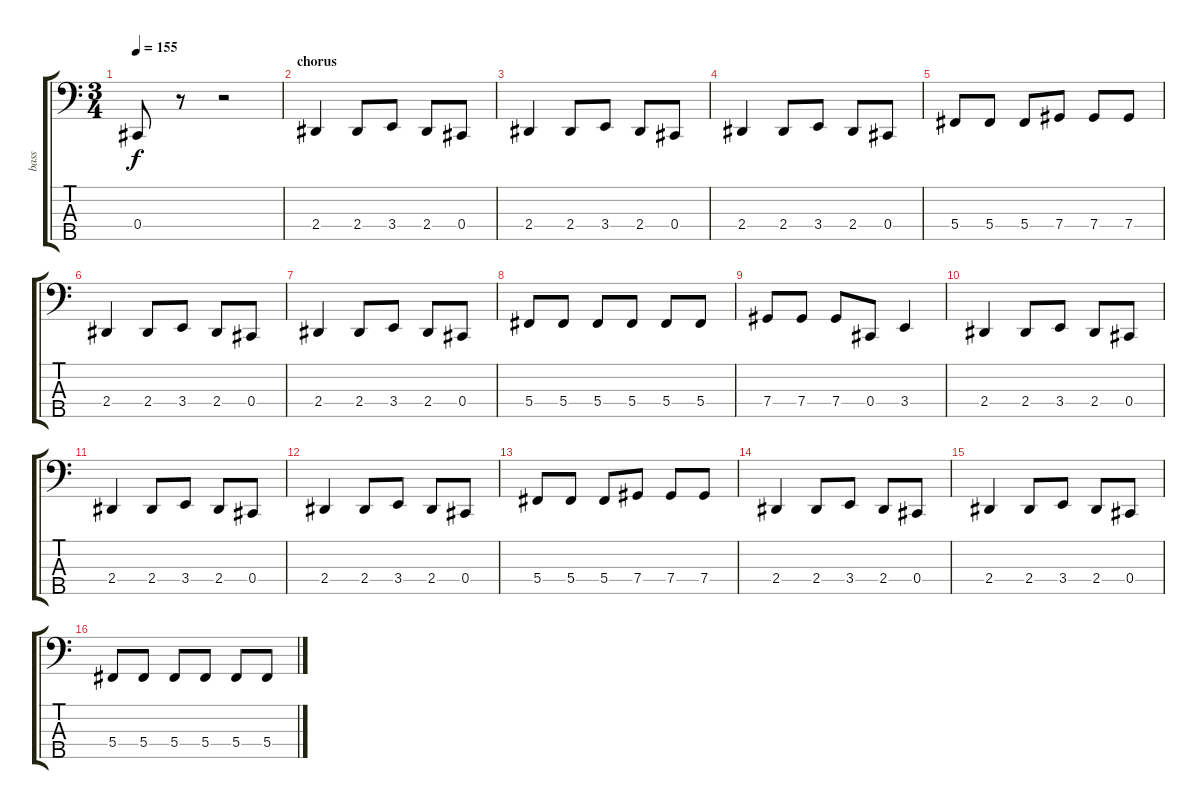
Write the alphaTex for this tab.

\track ("bass" "bass") {instrument electricbassfinger}
\staff {score tabs}
\tuning (Gb2 Db2 Ab1 Db1 Bb0) {hide}
\ts (3 4)
\tempo 155
\clef f4
\ks c
0.4.8{dy f} r.8 r.2 |
\section ("" "chorus")
2.4.4 2.4.8 3.4.8 2.4.8 0.4.8 |
2.4.4 2.4.8 3.4.8 2.4.8 0.4.8 |
2.4.4 2.4.8 3.4.8 2.4.8 0.4.8 |
5.4.8 5.4.8 5.4.8 7.4.8 7.4.8 7.4.8 |
2.4.4 2.4.8 3.4.8 2.4.8 0.4.8 |
2.4.4 2.4.8 3.4.8 2.4.8 0.4.8 |
5.4.8 5.4.8 5.4.8 5.4.8 5.4.8 5.4.8 |
7.4.8 7.4.8 7.4.8 0.4.8 3.4.4 |
2.4.4 2.4.8 3.4.8 2.4.8 0.4.8 |
2.4.4 2.4.8 3.4.8 2.4.8 0.4.8 |
2.4.4 2.4.8 3.4.8 2.4.8 0.4.8 |
5.4.8 5.4.8 5.4.8 7.4.8 7.4.8 7.4.8 |
2.4.4 2.4.8 3.4.8 2.4.8 0.4.8 |
2.4.4 2.4.8 3.4.8 2.4.8 0.4.8 |
5.4.8 5.4.8 5.4.8 5.4.8 5.4.8 5.4.8
